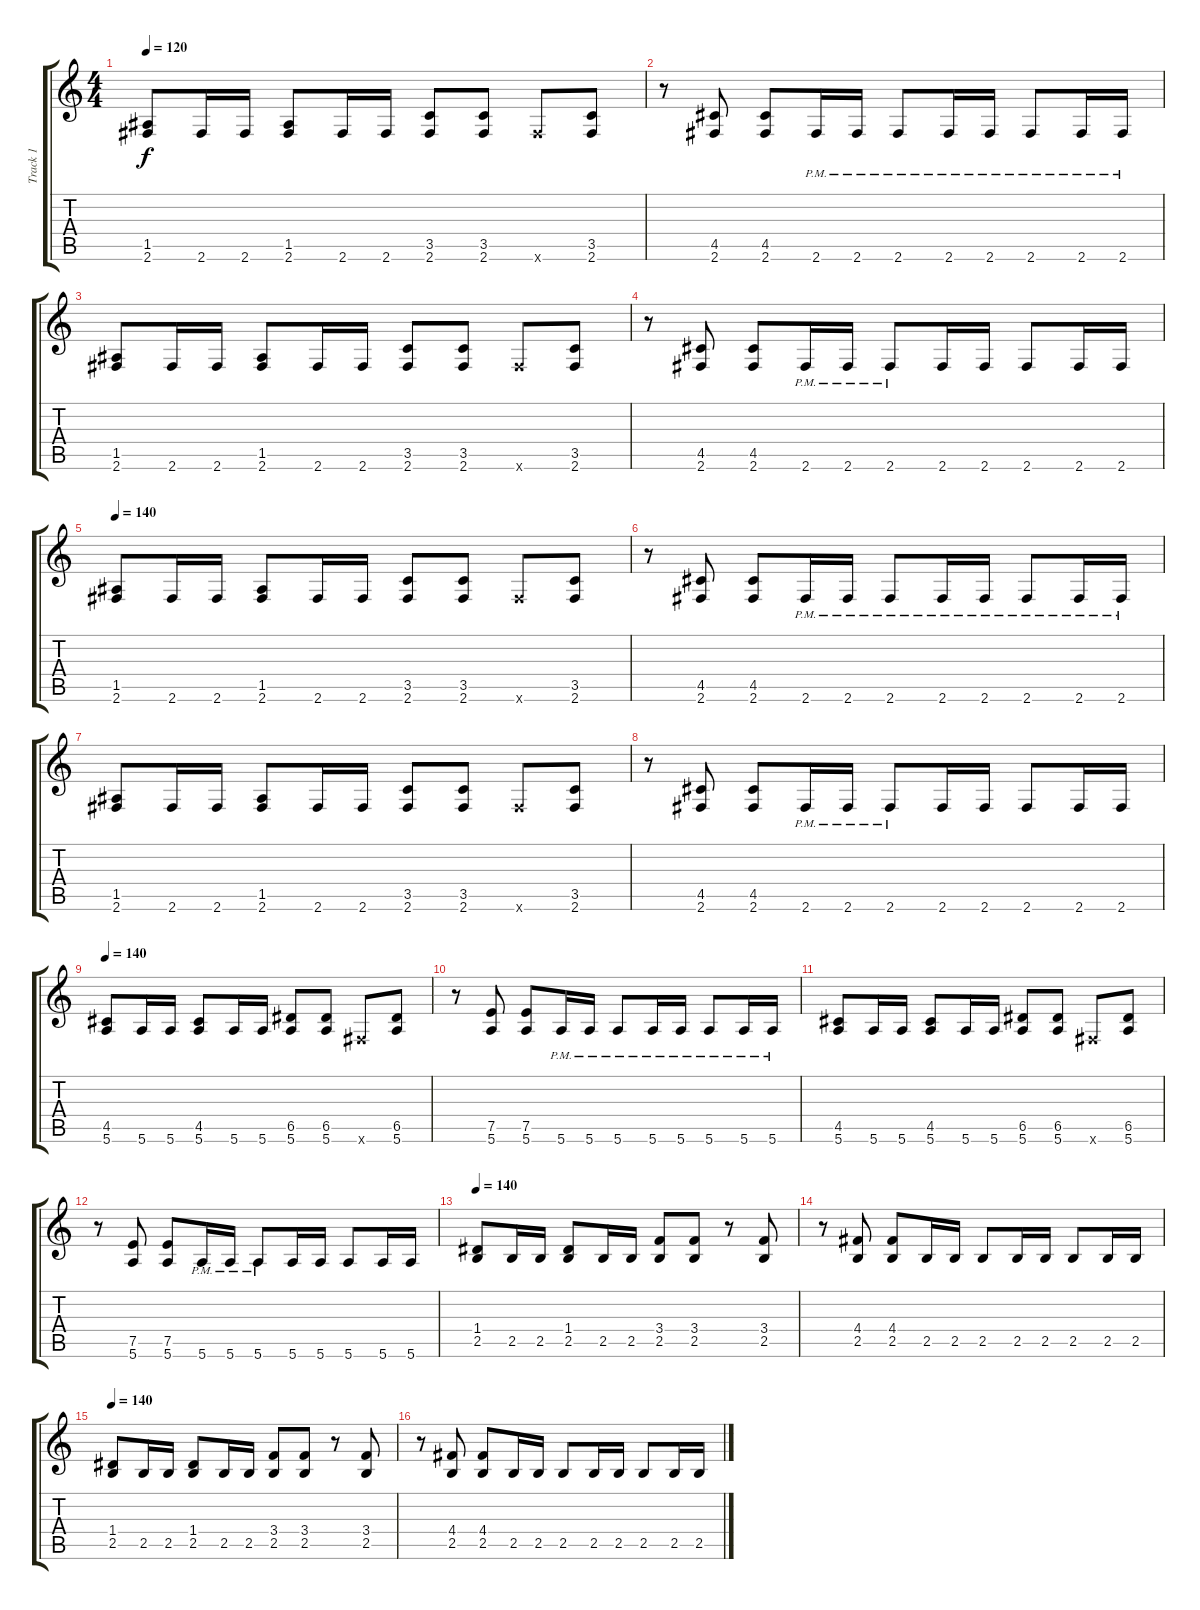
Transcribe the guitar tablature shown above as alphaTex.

\track ("Track 1" "Track 1") {instrument distortionguitar}
\staff {score tabs}
\tuning (E4 B3 G3 D3 A2 E2) {hide}
\ts (4 4)
\tempo 120
\tempo 140
\tempo 120
\clef g2
\ks c
(1.5 2.6).8{dy f instrument distortionguitar} 2.6.16 2.6.16 (1.5 2.6).8 2.6.16 2.6.16 (3.5 2.6).8 (3.5 2.6).8 2.6{x}.8 (3.5 2.6).8 |
r.8 (4.5 2.6).8 (4.5 2.6).8 2.6{pm}.16 2.6{pm}.16 2.6{pm}.8 2.6{pm}.16 2.6{pm}.16 2.6{pm}.8 2.6{pm}.16 2.6{pm}.16 |
(1.5 2.6).8 2.6.16 2.6.16 (1.5 2.6).8 2.6.16 2.6.16 (3.5 2.6).8 (3.5 2.6).8 2.6{x}.8 (3.5 2.6).8 |
r.8 (4.5 2.6).8 (4.5 2.6).8 2.6{pm}.16 2.6{pm}.16 2.6{pm}.8 2.6.16 2.6.16 2.6.8 2.6.16 2.6.16 |
\tempo 140
(1.5 2.6).8 2.6.16 2.6.16 (1.5 2.6).8 2.6.16 2.6.16 (3.5 2.6).8 (3.5 2.6).8 2.6{x}.8 (3.5 2.6).8 |
r.8 (4.5 2.6).8 (4.5 2.6).8 2.6{pm}.16 2.6{pm}.16 2.6{pm}.8 2.6{pm}.16 2.6{pm}.16 2.6{pm}.8 2.6{pm}.16 2.6{pm}.16 |
(1.5 2.6).8 2.6.16 2.6.16 (1.5 2.6).8 2.6.16 2.6.16 (3.5 2.6).8 (3.5 2.6).8 2.6{x}.8 (3.5 2.6).8 |
r.8 (4.5 2.6).8 (4.5 2.6).8 2.6{pm}.16 2.6{pm}.16 2.6{pm}.8 2.6.16 2.6.16 2.6.8 2.6.16 2.6.16 |
\tempo 140
(4.5 5.6).8 5.6.16 5.6.16 (4.5 5.6).8 5.6.16 5.6.16 (6.5 5.6).8 (6.5 5.6).8 2.6{x}.8 (6.5 5.6).8 |
r.8 (7.5 5.6).8 (7.5 5.6).8 5.6{pm}.16 5.6{pm}.16 5.6{pm}.8 5.6{pm}.16 5.6{pm}.16 5.6{pm}.8 5.6{pm}.16 5.6{pm}.16 |
(4.5 5.6).8 5.6.16 5.6.16 (4.5 5.6).8 5.6.16 5.6.16 (6.5 5.6).8 (6.5 5.6).8 2.6{x}.8 (6.5 5.6).8 |
r.8 (7.5 5.6).8 (7.5 5.6).8 5.6{pm}.16 5.6{pm}.16 5.6{pm}.8 5.6.16 5.6.16 5.6.8 5.6.16 5.6.16 |
\tempo 140
(1.4 2.5).8 2.5.16 2.5.16 (1.4 2.5).8 2.5.16 2.5.16 (3.4 2.5).8 (3.4 2.5).8 r.8 (3.4 2.5).8 |
r.8 (4.4 2.5).8 (4.4 2.5).8 2.5.16 2.5.16 2.5.8 2.5.16 2.5.16 2.5.8 2.5.16 2.5.16 |
\tempo 140
(1.4 2.5).8 2.5.16 2.5.16 (1.4 2.5).8 2.5.16 2.5.16 (3.4 2.5).8 (3.4 2.5).8 r.8 (3.4 2.5).8 |
r.8 (4.4 2.5).8 (4.4 2.5).8 2.5.16 2.5.16 2.5.8 2.5.16 2.5.16 2.5.8 2.5.16 2.5.16
